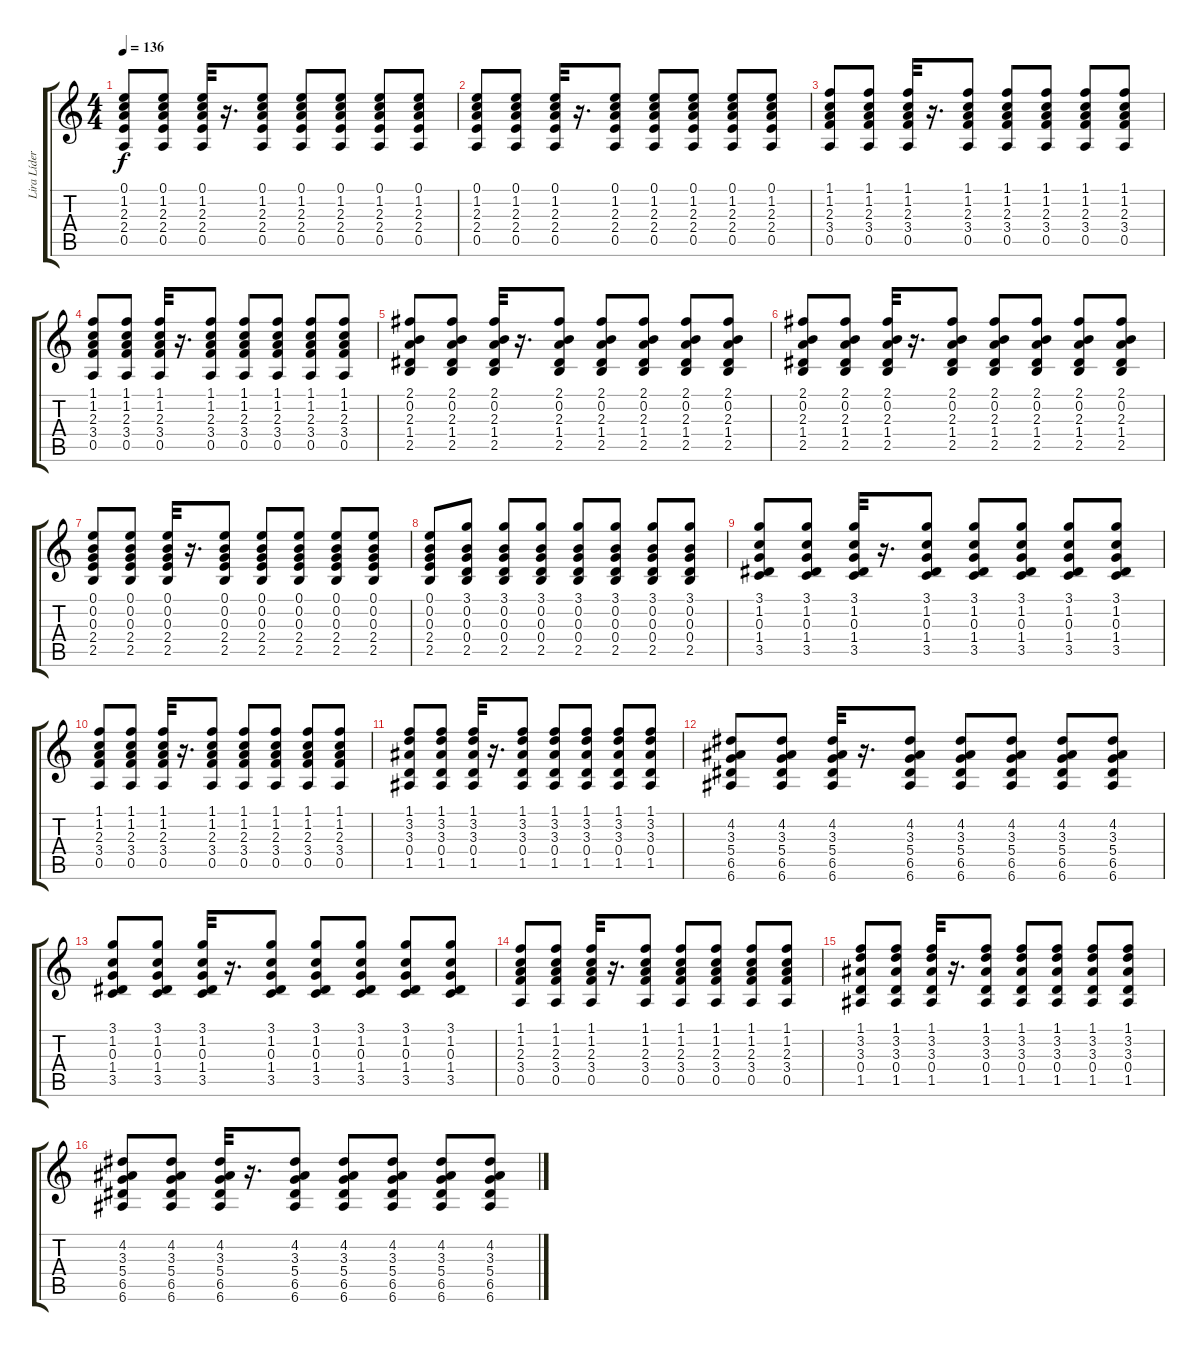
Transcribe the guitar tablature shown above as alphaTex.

\track ("Lira Líder" "Lira Líder") {instrument overdrivenguitar}
\staff {score tabs}
\tuning (E4 B3 G3 D3 A2 E2) {hide}
\ts (4 4)
\tempo 136
\clef g2
\ks c
(0.1 1.2 2.3 2.4 0.5).8{dy f} (0.1 1.2 2.3 2.4 0.5).8 (0.1 1.2 2.3 2.4 0.5).32 r.16{d} (0.1 1.2 2.3 2.4 0.5).8 (0.1 1.2 2.3 2.4 0.5).8 (0.1 1.2 2.3 2.4 0.5).8 (0.1 1.2 2.3 2.4 0.5).8 (0.1 1.2 2.3 2.4 0.5).8 |
(0.1 1.2 2.3 2.4 0.5).8 (0.1 1.2 2.3 2.4 0.5).8 (0.1 1.2 2.3 2.4 0.5).32 r.16{d} (0.1 1.2 2.3 2.4 0.5).8 (0.1 1.2 2.3 2.4 0.5).8 (0.1 1.2 2.3 2.4 0.5).8 (0.1 1.2 2.3 2.4 0.5).8 (0.1 1.2 2.3 2.4 0.5).8 |
(1.1 1.2 2.3 3.4 0.5).8 (1.1 1.2 2.3 3.4 0.5).8 (1.1 1.2 2.3 3.4 0.5).32 r.16{d} (1.1 1.2 2.3 3.4 0.5).8 (1.1 1.2 2.3 3.4 0.5).8 (1.1 1.2 2.3 3.4 0.5).8 (1.1 1.2 2.3 3.4 0.5).8 (1.1 1.2 2.3 3.4 0.5).8 |
(1.1 1.2 2.3 3.4 0.5).8 (1.1 1.2 2.3 3.4 0.5).8 (1.1 1.2 2.3 3.4 0.5).32 r.16{d} (1.1 1.2 2.3 3.4 0.5).8 (1.1 1.2 2.3 3.4 0.5).8 (1.1 1.2 2.3 3.4 0.5).8 (1.1 1.2 2.3 3.4 0.5).8 (1.1 1.2 2.3 3.4 0.5).8 |
(2.1 0.2 2.3 1.4 2.5).8 (2.1 0.2 2.3 1.4 2.5).8 (2.1 0.2 2.3 1.4 2.5).32 r.16{d} (2.1 0.2 2.3 1.4 2.5).8 (2.1 0.2 2.3 1.4 2.5).8 (2.1 0.2 2.3 1.4 2.5).8 (2.1 0.2 2.3 1.4 2.5).8 (2.1 0.2 2.3 1.4 2.5).8 |
(2.1 0.2 2.3 1.4 2.5).8 (2.1 0.2 2.3 1.4 2.5).8 (2.1 0.2 2.3 1.4 2.5).32 r.16{d} (2.1 0.2 2.3 1.4 2.5).8 (2.1 0.2 2.3 1.4 2.5).8 (2.1 0.2 2.3 1.4 2.5).8 (2.1 0.2 2.3 1.4 2.5).8 (2.1 0.2 2.3 1.4 2.5).8 |
(0.1 0.2 0.3 2.4 2.5).8 (0.1 0.2 0.3 2.4 2.5).8 (0.1 0.2 0.3 2.4 2.5).32 r.16{d} (0.1 0.2 0.3 2.4 2.5).8 (0.1 0.2 0.3 2.4 2.5).8 (0.1 0.2 0.3 2.4 2.5).8 (0.1 0.2 0.3 2.4 2.5).8 (0.1 0.2 0.3 2.4 2.5).8 |
(0.1 0.2 0.3 2.4 2.5).8 (3.1 0.2 0.3 0.4 2.5).8 (3.1 0.2 0.3 0.4 2.5).8 (3.1 0.2 0.3 0.4 2.5).8 (3.1 0.2 0.3 0.4 2.5).8 (3.1 0.2 0.3 0.4 2.5).8 (3.1 0.2 0.3 0.4 2.5).8 (3.1 0.2 0.3 0.4 2.5).8 |
(3.1 1.2 0.3 1.4 3.5).8 (3.1 1.2 0.3 1.4 3.5).8 (3.1 1.2 0.3 1.4 3.5).32 r.16{d} (3.1 1.2 0.3 1.4 3.5).8 (3.1 1.2 0.3 1.4 3.5).8 (3.1 1.2 0.3 1.4 3.5).8 (3.1 1.2 0.3 1.4 3.5).8 (3.1 1.2 0.3 1.4 3.5).8 |
(1.1 1.2 2.3 3.4 0.5).8 (1.1 1.2 2.3 3.4 0.5).8 (1.1 1.2 2.3 3.4 0.5).32 r.16{d} (1.1 1.2 2.3 3.4 0.5).8 (1.1 1.2 2.3 3.4 0.5).8 (1.1 1.2 2.3 3.4 0.5).8 (1.1 1.2 2.3 3.4 0.5).8 (1.1 1.2 2.3 3.4 0.5).8 |
(1.1 3.2 3.3 0.4 1.5).8 (1.1 3.2 3.3 0.4 1.5).8 (1.1 3.2 3.3 0.4 1.5).32 r.16{d} (1.1 3.2 3.3 0.4 1.5).8 (1.1 3.2 3.3 0.4 1.5).8 (1.1 3.2 3.3 0.4 1.5).8 (1.1 3.2 3.3 0.4 1.5).8 (1.1 3.2 3.3 0.4 1.5).8 |
(4.2 3.3 5.4 6.5 6.6).8 (4.2 3.3 5.4 6.5 6.6).8 (4.2 3.3 5.4 6.5 6.6).32 r.16{d} (4.2 3.3 5.4 6.5 6.6).8 (4.2 3.3 5.4 6.5 6.6).8 (4.2 3.3 5.4 6.5 6.6).8 (4.2 3.3 5.4 6.5 6.6).8 (4.2 3.3 5.4 6.5 6.6).8 |
(3.1 1.2 0.3 1.4 3.5).8 (3.1 1.2 0.3 1.4 3.5).8 (3.1 1.2 0.3 1.4 3.5).32 r.16{d} (3.1 1.2 0.3 1.4 3.5).8 (3.1 1.2 0.3 1.4 3.5).8 (3.1 1.2 0.3 1.4 3.5).8 (3.1 1.2 0.3 1.4 3.5).8 (3.1 1.2 0.3 1.4 3.5).8 |
(1.1 1.2 2.3 3.4 0.5).8 (1.1 1.2 2.3 3.4 0.5).8 (1.1 1.2 2.3 3.4 0.5).32 r.16{d} (1.1 1.2 2.3 3.4 0.5).8 (1.1 1.2 2.3 3.4 0.5).8 (1.1 1.2 2.3 3.4 0.5).8 (1.1 1.2 2.3 3.4 0.5).8 (1.1 1.2 2.3 3.4 0.5).8 |
(1.1 3.2 3.3 0.4 1.5).8 (1.1 3.2 3.3 0.4 1.5).8 (1.1 3.2 3.3 0.4 1.5).32 r.16{d} (1.1 3.2 3.3 0.4 1.5).8 (1.1 3.2 3.3 0.4 1.5).8 (1.1 3.2 3.3 0.4 1.5).8 (1.1 3.2 3.3 0.4 1.5).8 (1.1 3.2 3.3 0.4 1.5).8 |
(4.2 3.3 5.4 6.5 6.6).8 (4.2 3.3 5.4 6.5 6.6).8 (4.2 3.3 5.4 6.5 6.6).32 r.16{d} (4.2 3.3 5.4 6.5 6.6).8 (4.2 3.3 5.4 6.5 6.6).8 (4.2 3.3 5.4 6.5 6.6).8 (4.2 3.3 5.4 6.5 6.6).8 (4.2 3.3 5.4 6.5 6.6).8
